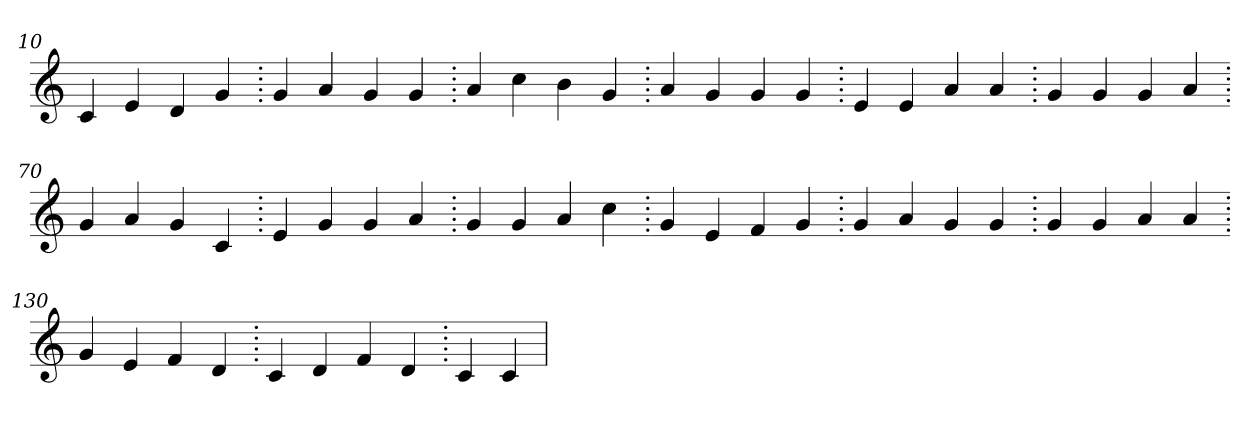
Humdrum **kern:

**kern
*part1
*staff1
*clefG2
=10.
4c
4e
4d
4g
=20.
4g
4a
4g
4g
=30.
4a
4cc
4b
4g
=40.
4a
4g
4g
4g
=50.
4e
4e
4a
4a
=60.
4g
4g
4g
4a
=70.
4g
4a
4g
4c
=80.
4e
4g
4g
4a
=90.
4g
4g
4a
4cc
=100.
4g
4e
4f
4g
=110.
4g
4a
4g
4g
=120.
4g
4g
4a
4a
=130.
4g
4e
4f
4d
=140.
4c
4d
4f
4d
=150.
4c
4c
=
*-
